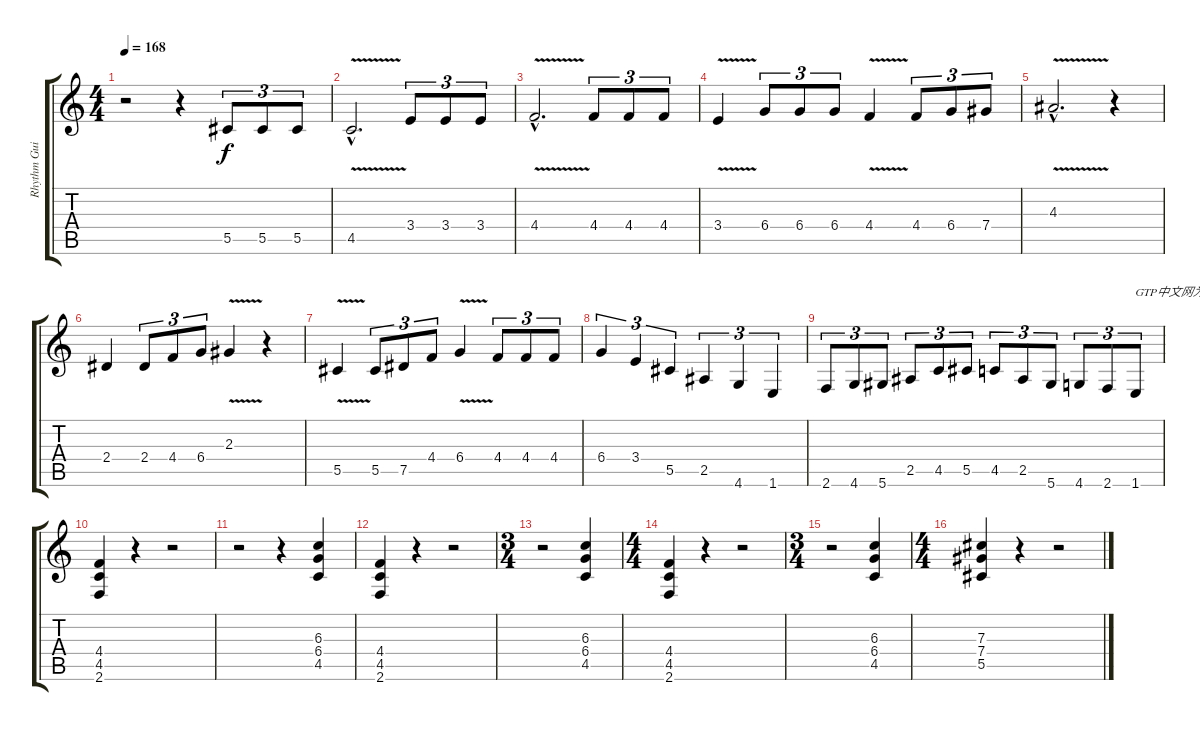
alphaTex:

\track ("Rhythm Guitar " "Rhythm Gui") {instrument distortionguitar}
\staff {score tabs}
\tuning (Eb4 Bb3 Gb3 Db3 Ab2 Eb2) {hide}
\ts (4 4)
\tempo 168
\clef g2
\ks c
r.2{dy f instrument distortionguitar} r.4 5.5.8{tu (3 2)} 5.5.8{tu (3 2)} 5.5.8{tu (3 2)} |
4.5{v hac}.2{d} 3.4.8{tu (3 2)} 3.4.8{tu (3 2)} 3.4.8{tu (3 2)} |
4.4{v hac}.2{d} 4.4.8{tu (3 2)} 4.4.8{tu (3 2)} 4.4.8{tu (3 2)} |
3.4{v}.4 6.4.8{tu (3 2)} 6.4.8{tu (3 2)} 6.4.8{tu (3 2)} 4.4{v}.4 4.4.8{tu (3 2)} 6.4.8{tu (3 2)} 7.4.8{tu (3 2)} |
4.3{v hac}.2{d} r.4 |
2.4.4 2.4.8{tu (3 2)} 4.4.8{tu (3 2)} 6.4.8{tu (3 2)} 2.3{v}.4 r.4 |
5.5{v}.4 5.5.8{tu (3 2)} 7.5.8{tu (3 2)} 4.4.8{tu (3 2)} 6.4{v}.4 4.4.8{tu (3 2)} 4.4.8{tu (3 2)} 4.4.8{tu (3 2)} |
6.4.4{tu (3 2)} 3.4.4{tu (3 2)} 5.5.4{tu (3 2)} 2.5.4{tu (3 2)} 4.6.4{tu (3 2)} 1.6.4{tu (3 2)} |
2.6.8{tu (3 2)} 4.6.8{tu (3 2)} 5.6.8{tu (3 2)} 2.5.8{tu (3 2)} 4.5.8{tu (3 2)} 5.5.8{tu (3 2)} 4.5.8{tu (3 2)} 2.5.8{tu (3 2)} 5.6.8{tu (3 2)} 4.6.8{tu (3 2)} 2.6.8{tu (3 2)} 1.6.8{tu (3 2) txt "GTP中文网为您提供优秀的谱子"} |
(4.4 4.5 2.6).4 r.4 r.2 |
r.2 r.4 (6.3 6.4 4.5).4 |
(4.4 4.5 2.6).4 r.4 r.2 |
\ts (3 4)
r.2 (6.3 6.4 4.5).4 |
\ts (4 4)
(4.4 4.5 2.6).4 r.4 r.2 |
\ts (3 4)
r.2 (6.3 6.4 4.5).4 |
\ts (4 4)
(7.3 7.4 5.5).4 r.4 r.2
